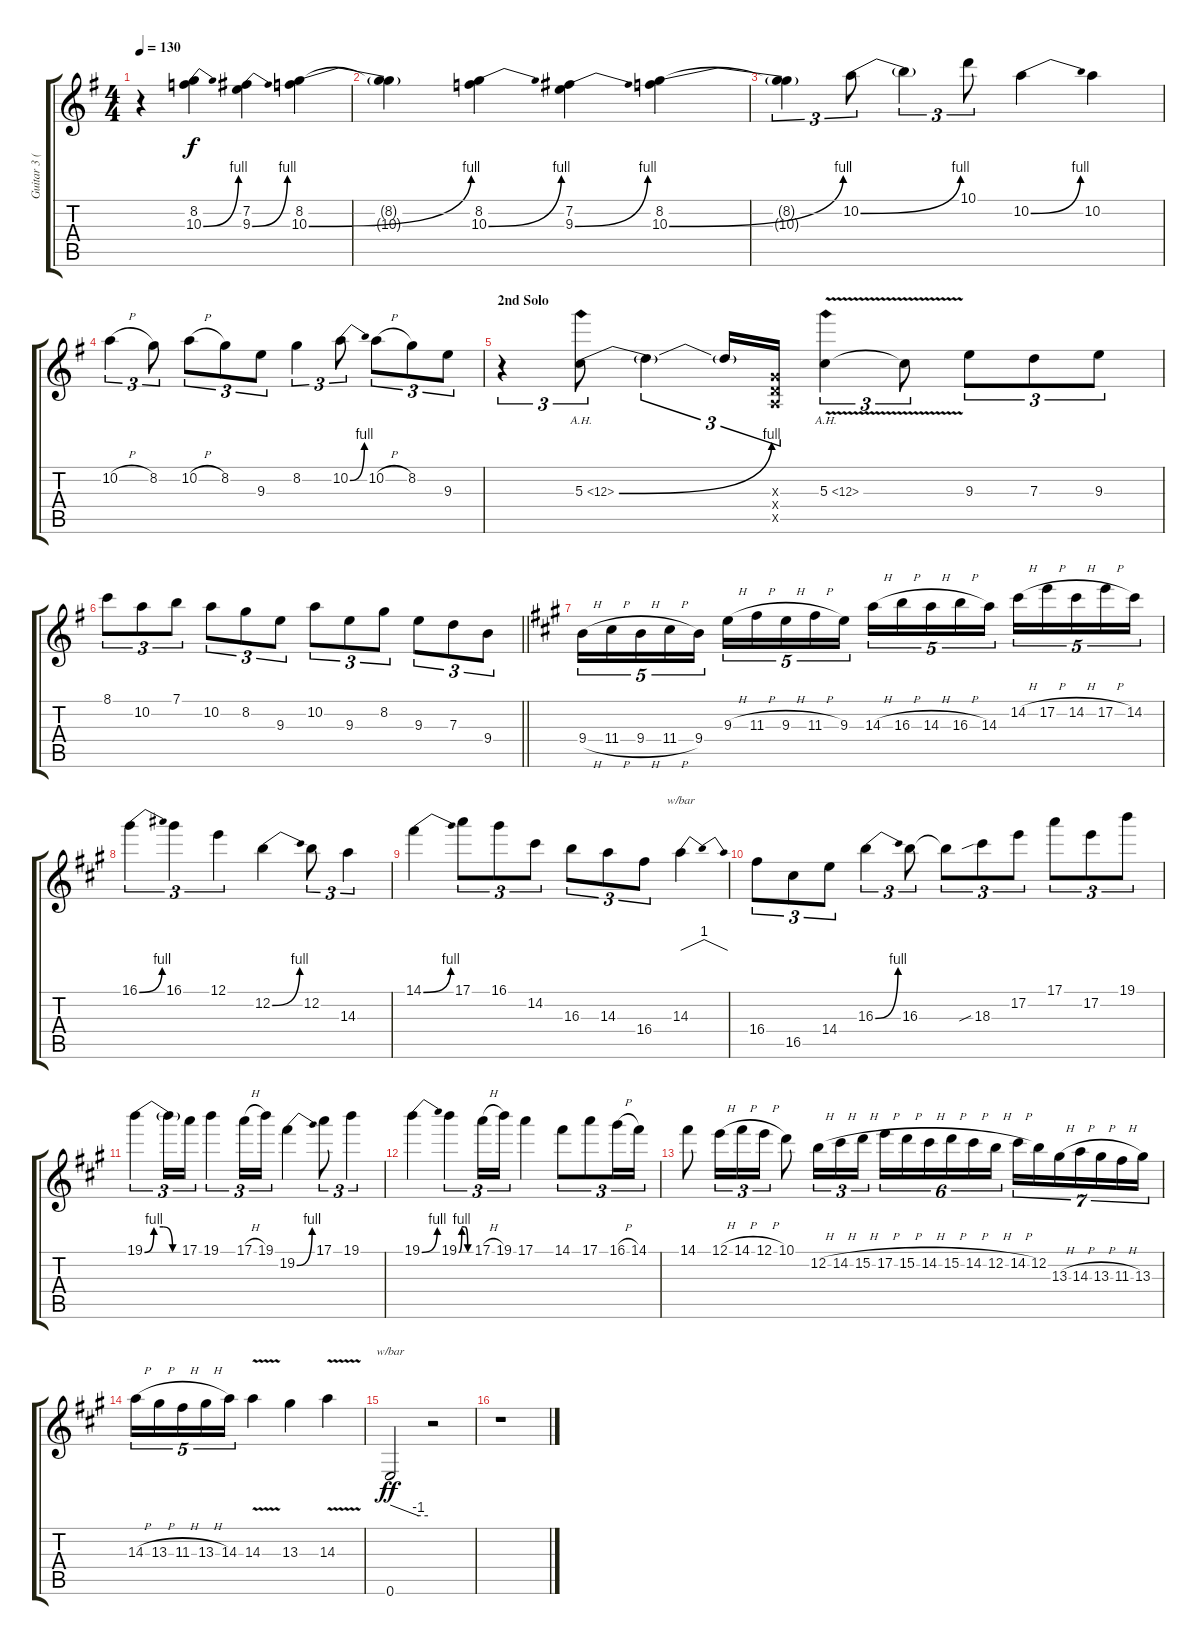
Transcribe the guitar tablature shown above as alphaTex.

\track ("Guitar 3 (Overdubs)" "Guitar 3 (") {instrument distortionguitar}
\staff {score tabs}
\tuning (E4 B3 G3 D3 A2 E2) {hide}
\ts (4 4)
\tempo 130
\clef g2
\ks g
r.4{dy f} (8.2 10.3{be (bend 0 0 60 4)}).4 (7.2 9.3{be (bend 0 0 60 4)}).4 (8.2 10.3{be (bend 0 0 60 4)}).4 |
(8.2{t} 10.3{t}).4 (8.2 10.3{be (bend 0 0 60 4)}).4 (7.2 9.3{be (bend 0 0 60 4)}).4 (8.2 10.3{be (bend 0 0 60 4)}).4 |
(8.2{t} 10.3{t}).4{tu (3 2)} 10.2{be (bend 0 0 60 4)}.8{tu (3 2)} 10.2{t}.4{tu (3 2)} 10.1.8{tu (3 2)} 10.2{be (bend 0 0 60 4)}.4 10.2.4 |
10.2{h}.4{tu (3 2)} 8.2.8{tu (3 2)} 10.2{h}.8{tu (3 2)} 8.2.8{tu (3 2)} 9.3.8{tu (3 2)} 8.2.4{tu (3 2)} 10.2{be (bend 0 0 60 4)}.8{tu (3 2)} 10.2{h}.8{tu (3 2)} 8.2.8{tu (3 2)} 9.3.8{tu (3 2)} |
\section ("" "2nd Solo")
r.4{tu (3 2) volume 16 balance 12 instrument distortionguitar} 5.3{be (bend 0 0 60 4) ah 7}.8{tu (3 2)} 5.3{t}.4{tu (3 2)} 5.3{t}.16{tu (3 2)} (0.3{x} 0.4{x} 0.5{x}).16{tu (3 2)} 5.3{ah 7 v}.4{tu (3 2)} 5.3{t}.8{tu (3 2)} 9.3.8{tu (3 2)} 7.3.8{tu (3 2)} 9.3.8{tu (3 2)} |
\barLineRight lightlight
8.1.8{tu (3 2)} 10.2.8{tu (3 2)} 7.1.8{tu (3 2)} 10.2.8{tu (3 2)} 8.2.8{tu (3 2)} 9.3.8{tu (3 2)} 10.2.8{tu (3 2)} 9.3.8{tu (3 2)} 8.2.8{tu (3 2)} 9.3.8{tu (3 2)} 7.3.8{tu (3 2)} 9.4.8{tu (3 2)} |
\ks a
9.4{h}.16{tu (5 4)} 11.4{h}.16{tu (5 4)} 9.4{h}.16{tu (5 4)} 11.4{h}.16{tu (5 4)} 9.4.16{tu (5 4)} 9.3{h}.16{tu (5 4)} 11.3{h}.16{tu (5 4)} 9.3{h}.16{tu (5 4)} 11.3{h}.16{tu (5 4)} 9.3.16{tu (5 4)} 14.3{h}.16{tu (5 4)} 16.3{h}.16{tu (5 4)} 14.3{h}.16{tu (5 4)} 16.3{h}.16{tu (5 4)} 14.3.16{tu (5 4)} 14.2{h}.16{tu (5 4)} 17.2{h}.16{tu (5 4)} 14.2{h}.16{tu (5 4)} 17.2{h}.16{tu (5 4)} 14.2.16{tu (5 4)} |
16.1{be (bend 0 0 60 4)}.4{tu (3 2)} 16.1.4{tu (3 2)} 12.1.4{tu (3 2)} 12.2{be (bend 0 0 60 4)}.4 12.2.8{tu (3 2)} 14.3.4{tu (3 2)} |
14.1{be (bend 0 0 60 4)}.4 17.1.8{tu (3 2)} 16.1.8{tu (3 2)} 14.2.8{tu (3 2)} 16.3.8{tu (3 2)} 14.3.8{tu (3 2)} 16.4.8{tu (3 2)} 14.3.4{tbe (dip default 0 0 30 4 60 0)} |
16.4.8{tu (3 2)} 16.5.8{tu (3 2)} 14.4.8{tu (3 2)} 16.3{be (bend 0 0 60 4)}.4{tu (3 2)} 16.3.8{tu (3 2)} 16.3{t}.8{tu (3 2)} 18.3{sib}.8{tu (3 2)} 17.2.8{tu (3 2)} 17.1.8{tu (3 2)} 17.2.8{tu (3 2)} 19.1.8{tu (3 2)} |
19.1{be (custom 0 0 15 4 30 4 45 0 60 0)}.4{tu (3 2)} 19.1{t}.16{tu (3 2)} 17.1.16{tu (3 2)} 19.1.4{tu (3 2)} 17.1{h}.16{tu (3 2)} 19.1.16{tu (3 2)} 19.2{be (bend 0 0 60 4)}.4 17.1.8{tu (3 2)} 19.1.4{tu (3 2)} |
19.1{be (bend 0 0 60 4)}.4 19.1{be (custom 0 0 15 4 30 4 45 0 60 0)}.4{tu (3 2)} 17.1{h}.16{tu (3 2)} 19.1.16{tu (3 2)} 17.1.4 14.1.8{tu (3 2)} 17.1.8{tu (3 2)} 16.1{h}.16{tu (3 2)} 14.1.16{tu (3 2)} |
14.1.8 12.1{h}.16{tu (3 2)} 14.1{h}.16{tu (3 2)} 12.1{h}.16{tu (3 2)} 10.1.8 12.2{h}.16{tu (3 2)} 14.2{h}.16{tu (3 2)} 15.2{h}.16{tu (3 2)} 17.2{h}.16{tu (6 4)} 15.2{h}.16{tu (6 4)} 14.2{h}.16{tu (6 4)} 15.2{h}.16{tu (6 4)} 14.2{h}.16{tu (6 4)} 12.2{h}.16{tu (6 4)} 14.2{h}.16{tu (7 4)} 12.2.16{tu (7 4)} 13.3{h}.16{tu (7 4)} 14.3{h}.16{tu (7 4)} 13.3{h}.16{tu (7 4)} 11.3{h}.16{tu (7 4)} 13.3.16{tu (7 4)} |
14.3{h}.16{tu (5 4)} 13.3{h}.16{tu (5 4)} 11.3{h}.16{tu (5 4)} 13.3{h}.16{tu (5 4)} 14.3.16{tu (5 4)} 14.3{v}.4 13.3.4 14.3{v}.4 |
0.6.2{tbe (custom default 0 0 45 -4 60 -4) dy ff volume 12 balance 8 instrument distortionguitar} r.2 |
r.1
